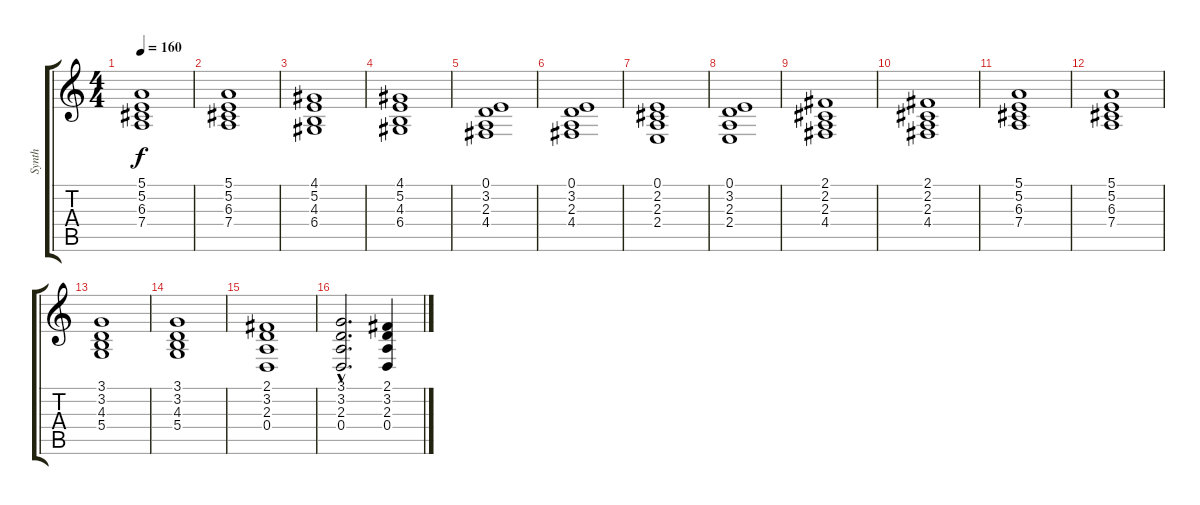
\track ("Synth" "Synth") {instrument synthstrings1}
\staff {score tabs}
\tuning (E4 B3 G3 D3 A2 E2) {hide}
\ts (4 4)
\tempo 160
\clef g2
\ks c
(5.1 5.2 6.3 7.4).1{dy f} |
(5.1 5.2 6.3 7.4).1 |
(4.1 5.2 4.3 6.4).1 |
(4.1 5.2 4.3 6.4).1 |
(0.1 3.2 2.3 4.4).1 |
(0.1 3.2 2.3 4.4).1 |
(0.1 2.2 2.3 2.4).1 |
(0.1 3.2 2.3 2.4).1 |
(2.1 2.2 2.3 4.4).1 |
(2.1 2.2 2.3 4.4).1 |
(5.1 5.2 6.3 7.4).1 |
(5.1 5.2 6.3 7.4).1 |
(3.1 3.2 4.3 5.4).1 |
(3.1 3.2 4.3 5.4).1 |
(2.1 3.2 2.3 0.4).1 |
(3.1{hac} 3.2{hac} 2.3{hac} 0.4{hac}).2{d} (2.1 3.2 2.3 0.4).4
